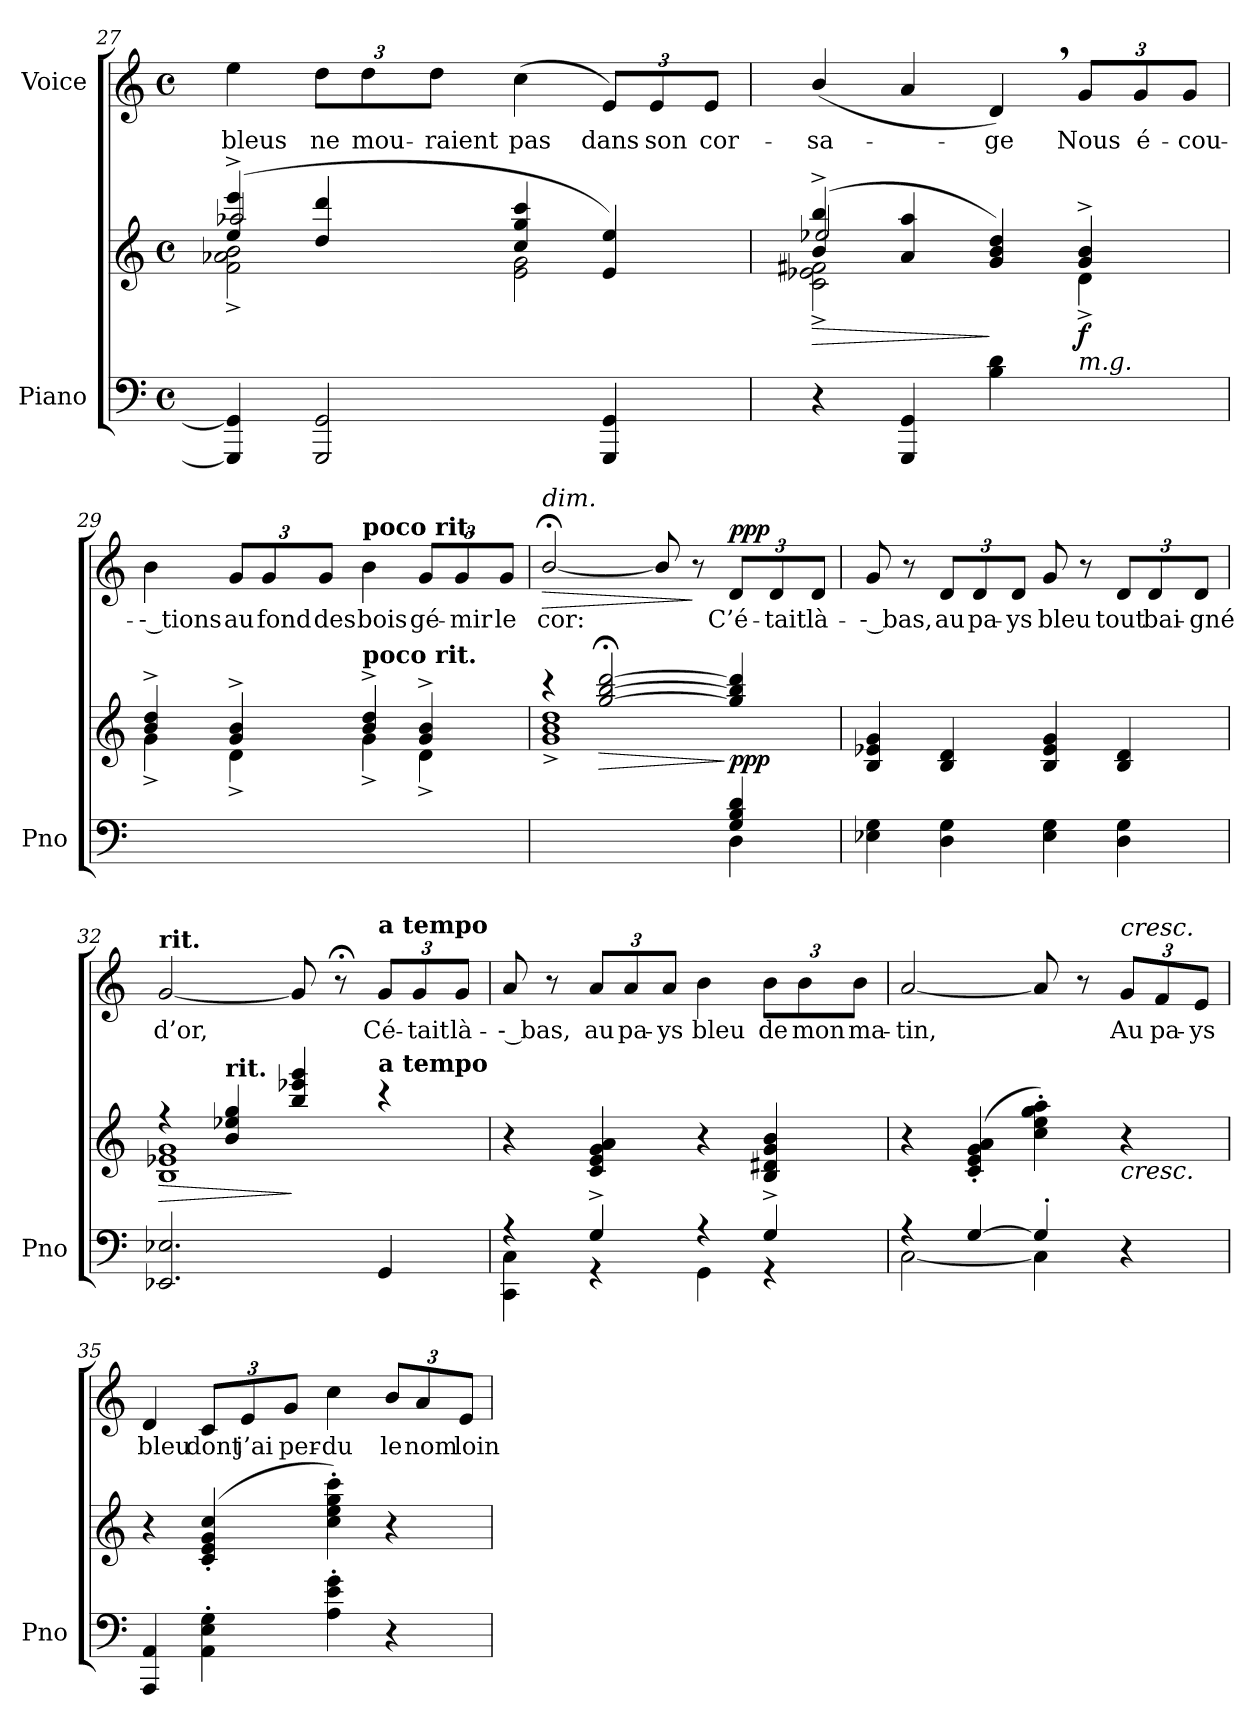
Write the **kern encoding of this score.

**kern	**kern	**dynam	**kern	**text	**dynam
*part2	*part2	*part2	*part1	*part1	*part1
*staff3	*staff2	*staff2/3	*staff1	*staff1	*staff1
*I"Piano	*	*	*I"Voice	*	*
*I'Pno	*	*	*	*	*
!!LO:LB:g=z
*clefF4	*clefG2	*	*clefG2	*	*
*k[]	*k[]	*	*k[]	*	*
*M4/4	*M4/4	*	*M4/4	*	*
*met(c)	*met(c)	*	*met(c)	*	*
=27	=27	=27	=27	=27	=27
*	*^	*	*	*	*
*	*	*^	*	*	*	*
!	!	!	!	!	!	!LO:LY:b	!
4GGG/] 4GG/]	(4ee/^ 4eee/^	2f\^ 2a-X\^ 2b\^	2aa-X/	.	4ee\	bleus	.
!	!	!	!	!	!	!LO:LY:b	!
2GGG/ 2GG/	4dd/ 4ddd/	.	.	.	12dd\L	ne	.
!	!	!	!	!	!	!LO:LY:b	!
.	.	.	.	.	12dd\	mou-	.
!	!	!	!	!	!	!LO:LY:b	!
.	.	.	.	.	12dd\J	-raient	.
!	!	!	!	!	!	!LO:LY:b	!
.	4cc/ 4gg/ 4ccc/	2e\ 2g\	2ryy	.	(4cc\	pas	.
!	!	!	!	!	!	!LO:LY:b	!
4GGG/ 4GG/	4e/ 4ee/)	.	.	.	12e/L)	dans	.
!	!	!	!	!	!	!LO:LY:b	!
.	.	.	.	.	12e/	son	.
!	!	!	!	!	!	!LO:LY:b	!
.	.	.	.	.	12e/J	cor-	.
*	*v	*v	*v	*	*	*	*
=28	=28	=28	=28	=28	=28
!	!	!LO:HP:b	!	!LO:LY:b	!
*	*^	*	*	*	*
*	*	*^	*	*	*	*
*	*	*	*^	*	*	*	*
4r	(4b/^ 4bb/^	2c\^ 2e-X\^ 2f#X\^	2ee-X/	2.ryy	>	(>4b/	-sa-	.
4GGG/ 4GG/	4a/ 4aa/	.	.	.	.	4a/	.	.
!	!	!	!	!	!	!	!LO:LY:b	!
4B\ 4d\	4g/ 4b/ 4dd/)	2ryy	2ryy	.	]	4d,/)	-ge	.
!LO:TX:a:i:t=m.g.	!	!	!	!	!	!	!	!
!	!	!	!	!	!LO:DY:b	!	!LO:LY:b	!
4ryy	4g/^> 4b/^>	.	.	4d^<\	f	12g/L	Nous	.
!	!	!	!	!	!	!	!LO:LY:b	!
.	.	.	.	.	.	12g/	é-	.
!	!	!	!	!	!	!	!LO:LY:b	!
.	.	.	.	.	.	12g/J	-cou-	.
*	*	*v	*v	*v	*	*	*	*
!!LO:LB:g=z
=29	=29	=29	=29	=29	=29	=29
!	!	!	!	!	!LO:LY:b	!
1ryy	4b/^> 4dd/^>	4g^<\	.	4b\	-- tions	.
!	!	!	!	!	!LO:LY:b	!
.	4g/^> 4b/^>	4d^<\	.	12g/L	au	.
!	!	!	!	!	!LO:LY:b	!
.	.	.	.	12g/	fond	.
!	!	!	!	!	!LO:LY:b	!
.	.	.	.	12g/J	des	.
!	!	!	!	!LO:TX:a:B:t=poco rit.	!	!
!	!LO:TX:a:B:t=poco rit.	!	!	!	!	!
!	!	!	!	!	!LO:LY:b	!
.	4b/^> 4dd/^>	4g^<\	.	4b\	bois	.
!	!	!	!	!	!LO:LY:b	!
.	4g/^> 4b/^>	4d^<\	.	12g/L	gé-	.
!	!	!	!	!	!LO:LY:b	!
.	.	.	.	12g/	-mir	.
!	!	!	!	!	!LO:LY:b	!
.	.	.	.	12g/J	le	.
=30	=30	=30	=30	=30	=30	=30
*^	*	*	*	*	*	*
!	!	!	!	!	!LO:TX:a:i:t=dim.	!	!
!	!	!	!	!	!	!LO:LY:b	!LO:HP:b
2ryy	2.ryy	4r	1g^ 1b^ 1dd^	.	[2b;</	cor:	>
!	!	!	!	!LO:HP:b	!	!	!
.	.	[2gg/;< [2bb/;< [2ddd/;<	.	>	.	.	.
4ryy	.	.	.	.	8b/]	.	.
.	.	.	.	.	8r	.	]
!	!	!	!	!LO:DY:n=1:b	!	!LO:LY:b	!LO:DY:a
4G/ 4B/ 4d/	4D\	4gg/] 4bb/] 4ddd/]	.	] ppp	12d/L	C’é-	ppp
!	!	!	!	!	!	!LO:LY:b	!
.	.	.	.	.	12d/	-tait	.
!	!	!	!	!	!	!LO:LY:b	!
.	.	.	.	.	12d/J	là--	.
*v	*v	*	*	*	*	*	*
*	*v	*v	*	*	*	*
!!LO:LB:g=z
=31	=31	=31	=31	=31	=31
!	!	!	!	!LO:LY:b	!
4E-X\ 4G\	4B/ 4e-X/ 4g/	.	8g/	-- bas,	.
.	.	.	8r	.	.
!	!	!	!	!LO:LY:b	!
4D\ 4G\	4B/ 4d/	.	12d/L	au	.
!	!	!	!	!LO:LY:b	!
.	.	.	12d/	pa-	.
!	!	!	!	!LO:LY:b	!
.	.	.	12d/J	-ys	.
!	!	!	!	!LO:LY:b	!
4E-\ 4G\	4B/ 4e-/ 4g/	.	8g/	bleu	.
.	.	.	8r	.	.
!	!	!	!	!LO:LY:b	!
4D\ 4G\	4B/ 4d/	.	12d/L	tout	.
!	!	!	!	!LO:LY:b	!
.	.	.	12d/	bai-	.
!	!	!	!	!LO:LY:b	!
.	.	.	12d/J	-gné	.
=32	=32	=32	=32	=32	=32
!	!	!	!LO:TX:a:B:t=rit.	!	!
!	!	!LO:HP:b	!	!LO:LY:b	!
*	*^	*	*	*	*
!	!	!	!LO:DY:n=1:b	!	!	!
!	!	!	!LO:DY:n=2:b	!	!	!
2.EE-X/ 2.E-X/	4r	1B 1e-X 1g	> other-dynamics ppp	[2g/	d’or,	.
!	!LO:TX:a:B:t=rit.	!	!	!	!	!
.	4b/ 4ee-X/ 4gg/	.	.	.	.	.
.	4bb/ 4eee-X/ 4ggg/	.	]	8g/]	.	.
.	.	.	.	8r;<	.	.
!	!	!	!	!LO:TX:a:B:t=a tempo	!	!
!	!LO:TX:a:B:t=a tempo	!	!	!	!	!
!	!	!	!	!	!LO:LY:b	!LO:DY:a
!	!	!	!	!	!	!LO:DY:n=1:a
4GG/	4r	.	.	12g/L	Cé-	other-dynamics ppp
!	!	!	!	!	!LO:LY:b	!
.	.	.	.	12g/	-tait	.
!	!	!	!	!	!LO:LY:b	!
.	.	.	.	12g/J	là-	.
*	*v	*v	*	*	*	*
!!LO:PB:g=z
=33	=33	=33	=33	=33	=33
*^	*	*	*	*	*
!	!	!	!	!	!LO:LY:b	!
4r	4CC\ 4C\	4r	.	8a/	-- bas,	.
.	.	.	.	8r	.	.
!	!	!	!	!	!LO:LY:b	!
4G^/	4r	4c/ 4e/ 4g/ 4a/	.	12a/L	au	.
!	!	!	!	!	!LO:LY:b	!
.	.	.	.	12a/	pa-	.
!	!	!	!	!	!LO:LY:b	!
.	.	.	.	12a/J	-ys	.
!	!	!	!	!	!LO:LY:b	!
4r	4GG\	4r	.	4b\	bleu	.
!	!	!	!	!	!LO:LY:b	!
4G^/	4r	4B/ 4d#X/ 4g/ 4b/	.	12b\L	de	.
!	!	!	!	!	!LO:LY:b	!
.	.	.	.	12b\	mon	.
!	!	!	!	!	!LO:LY:b	!
.	.	.	.	12b\J	ma-	.
=34	=34	=34	=34	=34	=34	=34
!	!	!	!	!	!LO:LY:b	!
4r	[2C\	4r	.	[2a/	-tin,	.
[4G/	.	(4c/' 4e/' 4g/' 4a/'	.	.	.	.
4G'/]	4C\]	4cc\' 4ee\' 4gg\' 4aa\')	.	8a/]	.	.
.	.	.	.	8r	.	.
!	!	!	!	!LO:TX:a:i:t=cresc.	!	!
!	!	!LO:TX:b:i:t=cresc.	!	!	!	!
!	!	!	!	!	!LO:LY:b	!
4r	4ryy	4r	.	12g/L	Au	.
!	!	!	!	!	!LO:LY:b	!
.	.	.	.	12f/	pa-	.
!	!	!	!	!	!LO:LY:b	!
.	.	.	.	12e/J	-ys	.
*v	*v	*	*	*	*	*
!!LO:LB:g=z
=35	=35	=35	=35	=35	=35
!	!	!	!	!LO:LY:b	!
4AAA/ 4AA/	4r	.	4d/	bleu	.
!	!	!	!	!LO:LY:b	!
4AA\' 4E\' 4G\'	(4c/' 4e/' 4g/' 4cc/'	.	12c/L	dont	.
!	!	!	!	!LO:LY:b	!
.	.	.	12e/	j’ai	.
!	!	!	!	!LO:LY:b	!
.	.	.	12g/J	per-	.
!	!	!	!	!LO:LY:b	!
4A\' 4e\' 4g\'	4cc\' 4ee\' 4gg\' 4ccc\')	.	4cc\	-du	.
!	!	!	!	!LO:LY:b	!
4r	4r	.	12b/L	le	.
!	!	!	!	!LO:LY:b	!
.	.	.	12a/	nom	.
!	!	!	!	!LO:LY:b	!
.	.	.	12e/J	loin-	.
=	=	=	=	=	=
*-	*-	*-	*-	*-	*-
